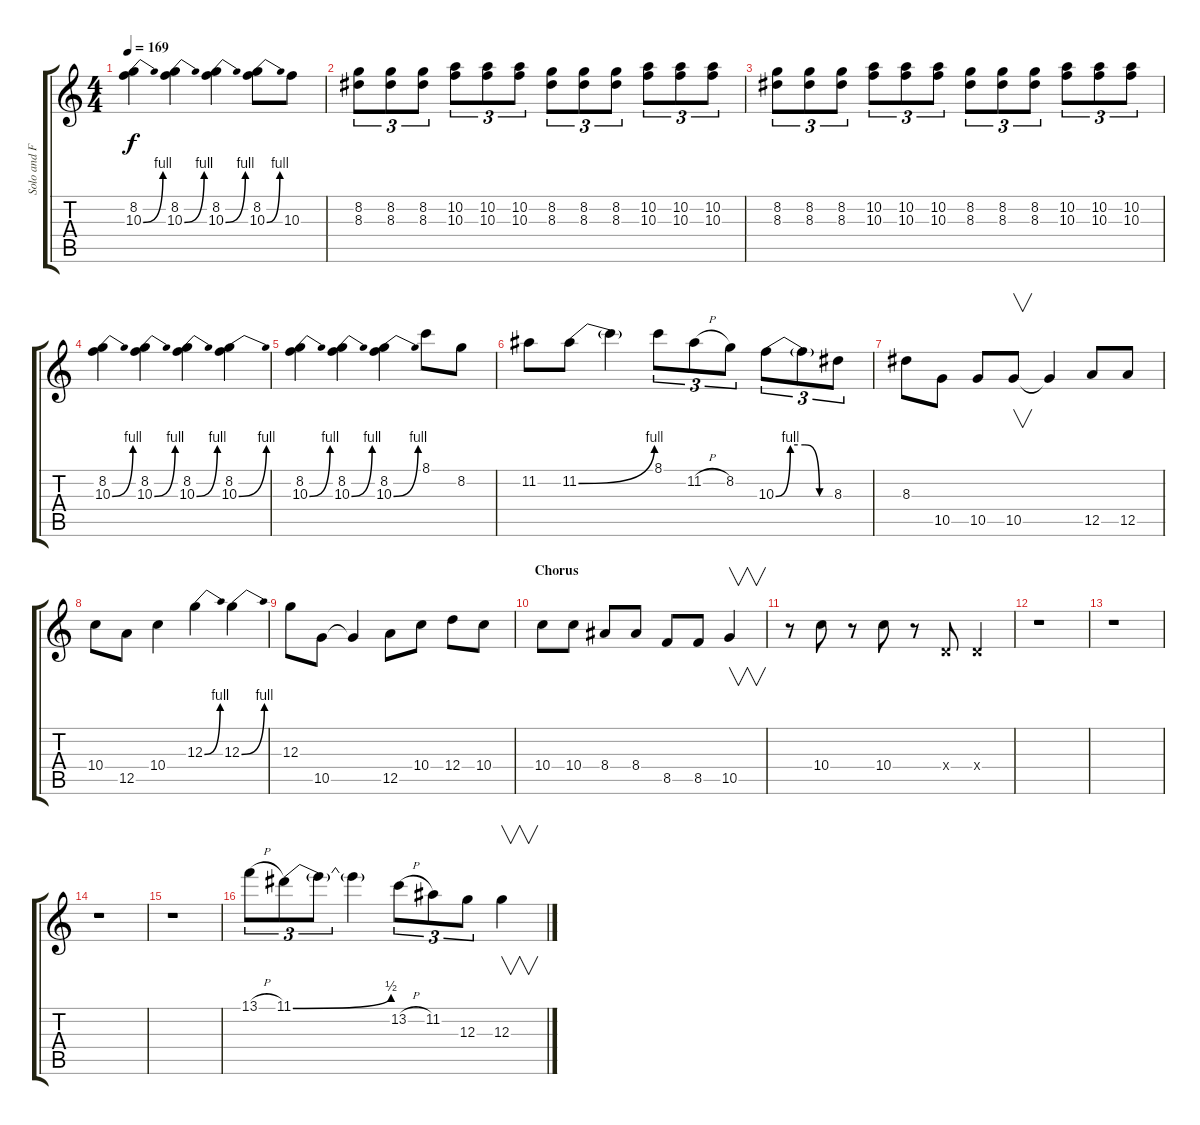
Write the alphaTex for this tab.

\track ("Solo and Fills" "Solo and F") {instrument overdrivenguitar}
\staff {score tabs}
\tuning (E4 B3 G3 D3 A2 E2) {hide}
\ts (4 4)
\tempo 169
\clef g2
\ks c
(8.2 10.3{be (bend 0 0 60 4)}).4{dy f} (8.2 10.3{be (bend 0 0 60 4)}).4 (8.2 10.3{be (bend 0 0 60 4)}).4 (8.2 10.3{be (bend 0 0 60 4)}).8 10.3.8 |
(8.2 8.3).8{tu (3 2)} (8.2 8.3).8{tu (3 2)} (8.2 8.3).8{tu (3 2)} (10.2 10.3).8{tu (3 2)} (10.2 10.3).8{tu (3 2)} (10.2 10.3).8{tu (3 2)} (8.2 8.3).8{tu (3 2)} (8.2 8.3).8{tu (3 2)} (8.2 8.3).8{tu (3 2)} (10.2 10.3).8{tu (3 2)} (10.2 10.3).8{tu (3 2)} (10.2 10.3).8{tu (3 2)} |
(8.2 8.3).8{tu (3 2)} (8.2 8.3).8{tu (3 2)} (8.2 8.3).8{tu (3 2)} (10.2 10.3).8{tu (3 2)} (10.2 10.3).8{tu (3 2)} (10.2 10.3).8{tu (3 2)} (8.2 8.3).8{tu (3 2)} (8.2 8.3).8{tu (3 2)} (8.2 8.3).8{tu (3 2)} (10.2 10.3).8{tu (3 2)} (10.2 10.3).8{tu (3 2)} (10.2 10.3).8{tu (3 2)} |
(8.2 10.3{be (bend 0 0 60 4)}).4 (8.2 10.3{be (bend 0 0 60 4)}).4 (8.2 10.3{be (bend 0 0 60 4)}).4 (8.2 10.3{be (bend 0 0 60 4)}).4 |
(8.2 10.3{be (bend 0 0 60 4)}).4 (8.2 10.3{be (bend 0 0 60 4)}).4 (8.2 10.3{be (bend 0 0 60 4)}).4 8.1.8 8.2.8 |
11.2.8 11.2{be (bend 0 0 60 4)}.8 11.2{t}.4 8.1.8{tu (3 2)} 11.2{h}.8{tu (3 2)} 8.2.8{tu (3 2)} 10.3{be (custom 0 0 15 4 30 4 45 0 60 0)}.8{tu (3 2)} 10.3{t}.8{tu (3 2)} 8.3.8{tu (3 2)} |
8.3.8 10.5.8 10.5.8 10.5.8{v} 10.5{t}.4 12.5.8 12.5.8 |
10.4.8 12.5.8 10.4.4 12.3{be (bend 0 0 60 4)}.4 12.3{be (bend 0 0 60 4)}.4 |
12.3.8 10.5.8 10.5{t}.4 12.5.8 10.4.8 12.4.8 10.4.8 |
\section ("" "Chorus")
10.4.8 10.4.8 8.4.8 8.4.8 8.5.8 8.5.8 10.5.4{v} |
r.8 10.4.8 r.8 10.4.8 r.8 0.4{x}.8 0.4{x}.4 |
r.1 |
r.1 |
r.1 |
r.1 |
13.1{h}.8{tu (3 2)} 11.1{be (bend 0 0 60 2)}.8{tu (3 2)} 11.1{t}.8{tu (3 2)} 11.1{t}.4 13.2{h}.8{tu (3 2)} 11.2.8{tu (3 2)} 12.3.8{tu (3 2)} 12.3.4{v}
